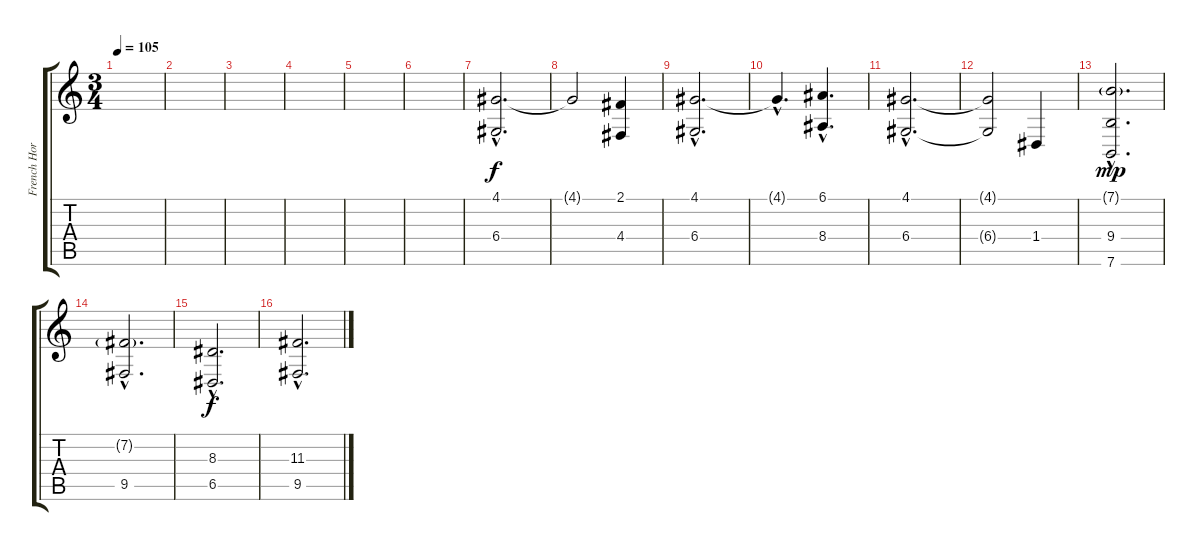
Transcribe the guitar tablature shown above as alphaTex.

\track ("French Horn" "French Hor") {instrument frenchhorn}
\staff {score tabs}
\tuning (E4 B3 G3 D3 A2 E2) {hide}
\ts (3 4)
\tempo 105
\clef g2
\ks c
|
|
|
|
|
|
\section ("" "")
(4.1{hac} 6.4{hac}).2{d volume 7} |
4.1{t}.2 (2.1 4.4).4 |
(4.1{hac} 6.4{hac}).2{d} |
4.1{hac t}.4{d} (6.1{hac} 8.4{hac}).4{d} |
(4.1{hac} 6.4{hac}).2{d} |
(4.1{t} 6.4{t}).2 1.4.4 |
(7.1{g hac} 9.4{hac} 7.6{hac}).2{d dy mp volume 4} |
(7.2{g hac} 9.5{hac}).2{d} |
\section ("" "")
(8.3{hac} 6.5{hac}).2{d dy f volume 9} |
(11.3{hac} 9.5{hac}).2{d}
